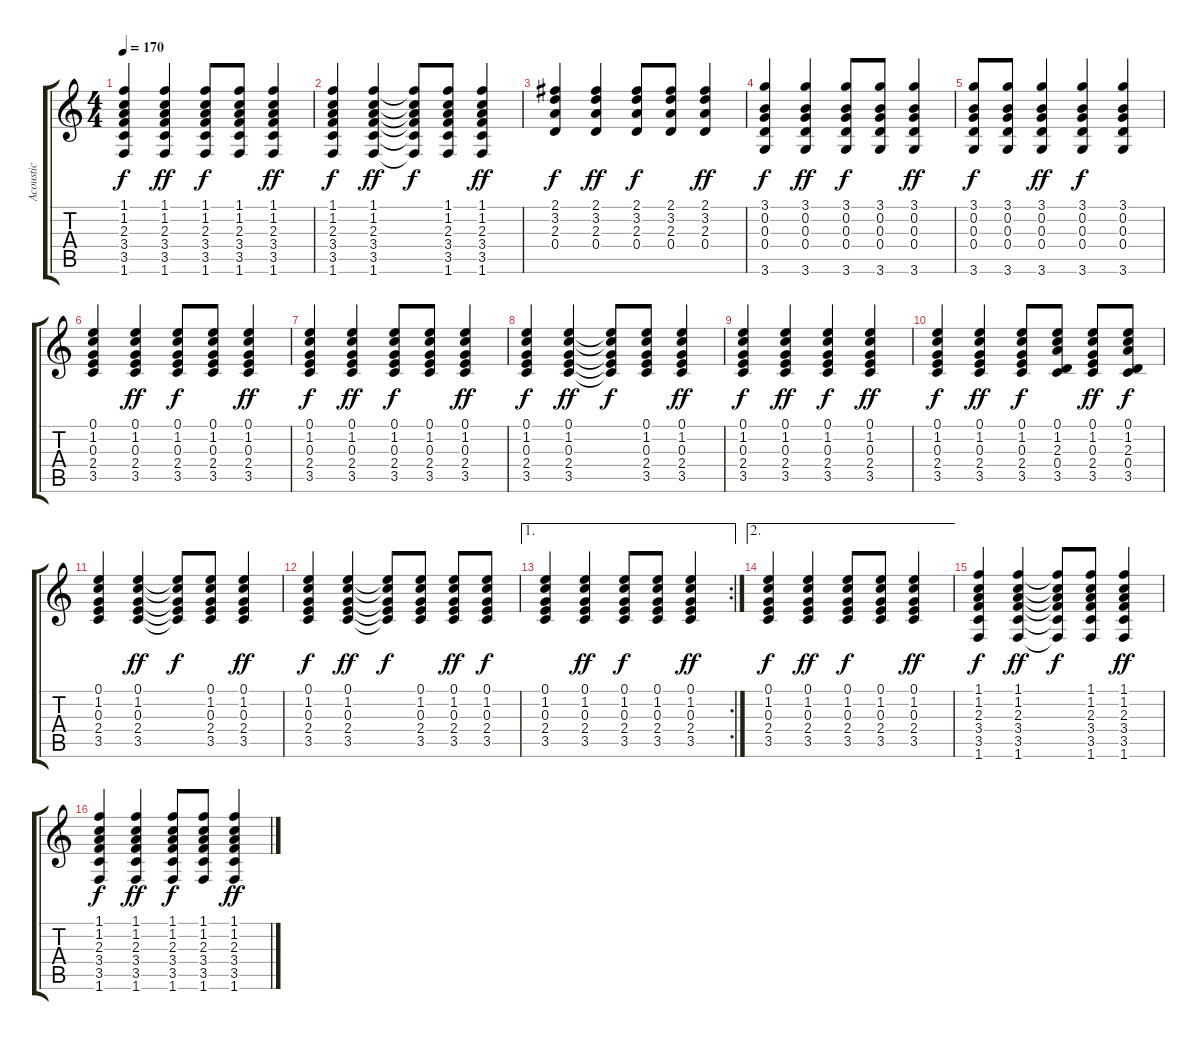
\track ("Acoustic" "Acoustic") {instrument acousticguitarsteel}
\staff {score tabs}
\tuning (E4 B3 G3 D3 A2 E2) {hide}
\ts (4 4)
\tempo 170
\clef g2
\ks c
(1.1 1.2 2.3 3.4 3.5 1.6).4{dy f} (1.1 1.2 2.3 3.4 3.5 1.6).4{dy ff} (1.1 1.2 2.3 3.4 3.5 1.6).8{dy f} (1.1 1.2 2.3 3.4 3.5 1.6).8 (1.1 1.2 2.3 3.4 3.5 1.6).4{dy ff} |
(1.1 1.2 2.3 3.4 3.5 1.6).4{dy f} (1.1 1.2 2.3 3.4 3.5 1.6).4{dy ff} (1.1{t} 1.2{t} 2.3{t} 3.4{t} 3.5{t} 1.6{t}).8{dy f} (1.1 1.2 2.3 3.4 3.5 1.6).8 (1.1 1.2 2.3 3.4 3.5 1.6).4{dy ff} |
(2.1 3.2 2.3 0.4).4{dy f} (2.1 3.2 2.3 0.4).4{dy ff} (2.1 3.2 2.3 0.4).8{dy f} (2.1 3.2 2.3 0.4).8 (2.1 3.2 2.3 0.4).4{dy ff} |
(3.1 0.2 0.3 0.4 3.6).4{dy f} (3.1 0.2 0.3 0.4 3.6).4{dy ff} (3.1 0.2 0.3 0.4 3.6).8{dy f} (3.1 0.2 0.3 0.4 3.6).8 (3.1 0.2 0.3 0.4 3.6).4{dy ff} |
(3.1 0.2 0.3 0.4 3.6).8{dy f} (3.1 0.2 0.3 0.4 3.6).8 (3.1 0.2 0.3 0.4 3.6).4{dy ff} (3.1 0.2 0.3 0.4 3.6).4{dy f} (3.1 0.2 0.3 0.4 3.6).4 |
(0.1 1.2 0.3 2.4 3.5).4 (0.1 1.2 0.3 2.4 3.5).4{dy ff} (0.1 1.2 0.3 2.4 3.5).8{dy f} (0.1 1.2 0.3 2.4 3.5).8 (0.1 1.2 0.3 2.4 3.5).4{dy ff} |
(0.1 1.2 0.3 2.4 3.5).4{dy f} (0.1 1.2 0.3 2.4 3.5).4{dy ff} (0.1 1.2 0.3 2.4 3.5).8{dy f} (0.1 1.2 0.3 2.4 3.5).8 (0.1 1.2 0.3 2.4 3.5).4{dy ff} |
(0.1 1.2 0.3 2.4 3.5).4{dy f} (0.1 1.2 0.3 2.4 3.5).4{dy ff} (0.1{t} 1.2{t} 0.3{t} 2.4{t} 3.5{t}).8{dy f} (0.1 1.2 0.3 2.4 3.5).8 (0.1 1.2 0.3 2.4 3.5).4{dy ff} |
(0.1 1.2 0.3 2.4 3.5).4{dy f} (0.1 1.2 0.3 2.4 3.5).4{dy ff} (0.1 1.2 0.3 2.4 3.5).4{dy f} (0.1 1.2 0.3 2.4 3.5).4{dy ff} |
(0.1 1.2 0.3 2.4 3.5).4{dy f} (0.1 1.2 0.3 2.4 3.5).4{dy ff} (0.1 1.2 0.3 2.4 3.5).8{dy f} (0.1 1.2 2.3 0.4 3.5).8 (0.1 1.2 0.3 2.4 3.5).8{dy ff} (0.1 1.2 2.3 0.4 3.5).8{dy f} |
(0.1 1.2 0.3 2.4 3.5).4 (0.1 1.2 0.3 2.4 3.5).4{dy ff} (0.1{t} 1.2{t} 0.3{t} 2.4{t} 3.5{t}).8{dy f} (0.1 1.2 0.3 2.4 3.5).8 (0.1 1.2 0.3 2.4 3.5).4{dy ff} |
(0.1 1.2 0.3 2.4 3.5).4{dy f} (0.1 1.2 0.3 2.4 3.5).4{dy ff} (0.1{t} 1.2{t} 0.3{t} 2.4{t} 3.5{t}).8{dy f} (0.1 1.2 0.3 2.4 3.5).8 (0.1 1.2 0.3 2.4 3.5).8{dy ff} (0.1 1.2 0.3 2.4 3.5).8{dy f} |
\ae 1
\rc 2
(0.1 1.2 0.3 2.4 3.5).4 (0.1 1.2 0.3 2.4 3.5).4{dy ff} (0.1 1.2 0.3 2.4 3.5).8{dy f} (0.1 1.2 0.3 2.4 3.5).8 (0.1 1.2 0.3 2.4 3.5).4{dy ff} |
\ae 2
(0.1 1.2 0.3 2.4 3.5).4{dy f} (0.1 1.2 0.3 2.4 3.5).4{dy ff} (0.1 1.2 0.3 2.4 3.5).8{dy f} (0.1 1.2 0.3 2.4 3.5).8 (0.1 1.2 0.3 2.4 3.5).4{dy ff} |
(1.1 1.2 2.3 3.4 3.5 1.6).4{dy f} (1.1 1.2 2.3 3.4 3.5 1.6).4{dy ff} (1.1{t} 1.2{t} 2.3{t} 3.4{t} 3.5{t} 1.6{t}).8{dy f} (1.1 1.2 2.3 3.4 3.5 1.6).8 (1.1 1.2 2.3 3.4 3.5 1.6).4{dy ff} |
(1.1 1.2 2.3 3.4 3.5 1.6).4{dy f} (1.1 1.2 2.3 3.4 3.5 1.6).4{dy ff} (1.1 1.2 2.3 3.4 3.5 1.6).8{dy f} (1.1 1.2 2.3 3.4 3.5 1.6).8 (1.1 1.2 2.3 3.4 3.5 1.6).4{dy ff}
